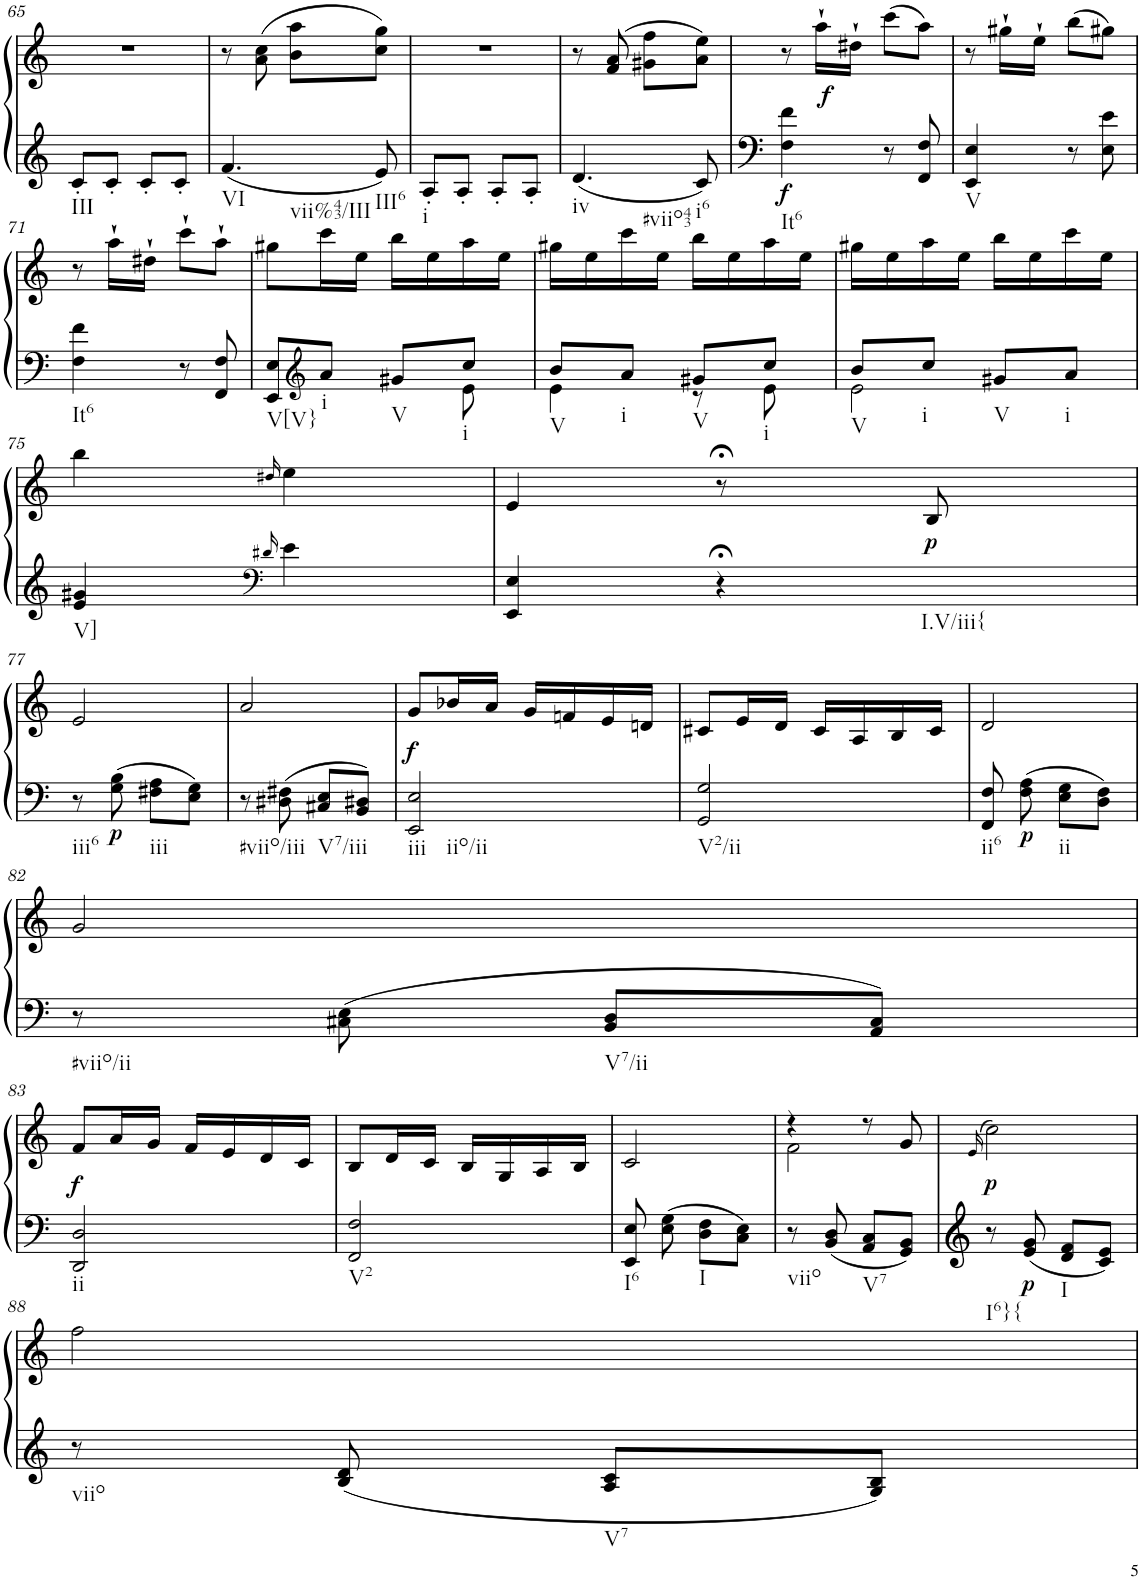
**kern	**kern	**dynam
*part1	*part1	*part1
*staff2	*staff1	*staff1/2
*I"Klavier linke Hand	*	*
!!LO:PB:g=z
*clefG2	*clefF4	*
*k[]	*k[]	*
*M2/4	*M2/4	*
=65	=65	=65
!LO:TX:b:t=III	!	!
8c'/L	2r	.
8c'/J	.	.
8c'/L	.	.
8c'/J	.	.
=66	=66	=66
!LO:TX:b:t=VI	!	!
!LO:TX:b:t=vii%43/III	!	!
4.f/	8r	.
.	(8a\ 8cc\	.
.	8b\ 8aa\L	.
!LO:TX:b:t=III6	!	!
8e/	8cc\ 8gg\J)	.
=67	=67	=67
!LO:TX:b:t=i	!	!
8A'/L	2r	.
8A'/J	.	.
8A'/L	.	.
8A'/J	.	.
=68	=68	=68
!LO:TX:b:t=iv	!	!
!LO:TX:b:t=#viio43	!	!
4.d/	8r	.
.	(8f/ 8a/	.
.	8g#X\ 8ff\L	.
!LO:TX:b:t=i6	!	!
8c/	8a\ 8ee\J)	.
=69	=69	=69
!LO:TX:b:t=It6	!	!
!	!	!LO:DY:b=2
4F\ 4f\	8r	f
!	!	!LO:DY:b
.	16aa`\LL	f
.	16dd#X`\JJ	.
8r	(8ccc\L	.
8FF/ 8F/	8aa\J)	.
=70	=70	=70
!LO:TX:b:t=V	!	!
4EE/ 4E/	8r	.
.	16gg#X`\LL	.
.	16ee`\JJ	.
8r	(8bb\L	.
8E\ 8e\	8gg#X\J)	.
!!LO:LB:g=z
=71	=71	=71
!LO:TX:b:t=It6	!	!
4F\ 4f\	8r	.
.	16aa`\LL	.
.	16dd#X`\JJ	.
8r	8ccc`\L	.
8FF/ 8F/	8aa`\J	.
=72	=72	=72
*^	*	*
!LO:TX:b:t=V[V}	!	!	!
8EE/ 8E/L	4.ryy	8gg#X\L	.
*clefG2	*	*	*
!LO:TX:b:t=i	!	!	!
8a/J	.	16ccc\L	.
.	.	16ee\JJ	.
!LO:TX:b:t=V	!	!	!
8g#X/L	.	16bb\LL	.
.	.	16ee\	.
!LO:TX:b:t=i	!	!	!
8cc/J	8e\	16aa\	.
.	.	16ee\JJ	.
=73	=73	=73	=73
!LO:TX:b:t=V	!	!	!
8b/L	4e\	16gg#X\LL	.
.	.	16ee\	.
!LO:TX:b:t=i	!	!	!
8a/J	.	16ccc\	.
.	.	16ee\JJ	.
!LO:TX:b:t=V	!	!	!
8g#X/L	8r	16bb\LL	.
.	.	16ee\	.
!LO:TX:b:t=i	!	!	!
8cc/J	8e\	16aa\	.
.	.	16ee\JJ	.
=74	=74	=74	=74
!LO:TX:b:t=V	!	!	!
8b/L	2e\	16gg#X\LL	.
.	.	16ee\	.
!LO:TX:b:t=i	!	!	!
8cc/J	.	16aa\	.
.	.	16ee\JJ	.
!LO:TX:b:t=V	!	!	!
8g#X/L	.	16bb\LL	.
.	.	16ee\	.
!LO:TX:b:t=i	!	!	!
8a/J	.	16ccc\	.
.	.	16ee\JJ	.
*v	*v	*	*
!!LO:LB:g=z
=75	=75	=75
!LO:TX:b:t=V]	!	!
4e/ 4g#X/	4bb\	.
*clefF4	*	*
16qd#X/	16qdd#X/	.
4e\	4ee\	.
=76	=76	=76
4EE/ 4E/	4e/	.
!LO:TX:b:t=I.V/iii{	!	!
4r;<	8r;<	.
!	!	!LO:DY:b
.	8B/	p
!!LO:LB:g=z
=77	=77	=77
!LO:TX:b:t=iii6	!	!
8r	2e/	.
!	!	!LO:DY:b=2
8G\ 8B\	.	p
!LO:TX:b:t=iii	!	!
8F#X\ 8A\L	.	.
8E\ 8G\J	.	.
=78	=78	=78
!LO:TX:b:t=#viio/iii	!	!
8r	2a/	.
8D#X\ 8F#X\	.	.
!LO:TX:b:t=V7/iii	!	!
8C#X/ 8E/L	.	.
8BB/ 8D#X/J	.	.
=79	=79	=79
!LO:TX:b:t=iii	!	!
!LO:TX:b:t=iio/ii	!	!
!	!	!LO:DY:b
2EE/ 2E/	8g/L	f
.	16b-X/L	.
.	16a/JJ	.
.	16g/LL	.
.	16fn/	.
.	16e/	.
.	16dn/JJ	.
=80	=80	=80
!LO:TX:b:t=V2/ii	!	!
2GG/ 2G/	8c#X/L	.
.	16e/L	.
.	16d/JJ	.
.	16c#/LL	.
.	16A/	.
.	16B/	.
.	16c#/JJ	.
=81	=81	=81
!LO:TX:b:t=ii6	!	!
8FF/ 8F/	2d/	.
!	!	!LO:DY:b=2
8F\ 8A\	.	p
!LO:TX:b:t=ii	!	!
8E\ 8G\L	.	.
8D\ 8F\J	.	.
!!LO:LB:g=z
=82	=82	=82
!LO:TX:b:t=#viio/ii	!	!
8r	2g/	.
8C#X\ 8E\	.	.
!LO:TX:b:t=V7/ii	!	!
8BB/ 8D/L	.	.
8AA/ 8C#/J	.	.
!!LO:LB:g=z
=83	=83	=83
!LO:TX:b:t=ii	!	!
!	!	!LO:DY:b
2DD/ 2D/	8f/L	f
.	16a/L	.
.	16g/JJ	.
.	16f/LL	.
.	16e/	.
.	16d/	.
.	16c/JJ	.
=84	=84	=84
!LO:TX:b:t=V2	!	!
2FF/ 2F/	8B/L	.
.	16d/L	.
.	16c/JJ	.
.	16B/LL	.
.	16G/	.
.	16A/	.
.	16B/JJ	.
=85	=85	=85
!LO:TX:b:t=I6	!	!
8EE/ 8E/	2c/	.
8E\ 8G\	.	.
!LO:TX:b:t=I	!	!
8D\ 8F\L	.	.
8C\ 8E\J	.	.
=86	=86	=86
*	*^	*
!LO:TX:b:t=viio	!	!	!
8r	4r	2f\	.
8BB/ 8D/	.	.	.
!LO:TX:b:t=V7	!	!	!
8AA/ 8C/L	8r	.	.
8GG/ 8BB/J	8g/	.	.
*	*v	*v	*
=87	=87	=87
.	(>16qe/	.
!LO:TX:b:t=I6}{	!	!
!	!	!LO:DY:b
8r	2cc\)	p
!	!	!LO:DY:b=2
8e/ 8g/	.	p
!LO:TX:b:t=I	!	!
8d/ 8f/L	.	.
8c/ 8e/J	.	.
!!LO:LB:g=z
=88	=88	=88
!LO:TX:b:t=viio	!	!
8r	2ff\	.
8B/ 8d/	.	.
!LO:TX:b:t=V7	!	!
8A/ 8c/L	.	.
8G/ 8B/J	.	.
=	=	=
*-	*-	*-
